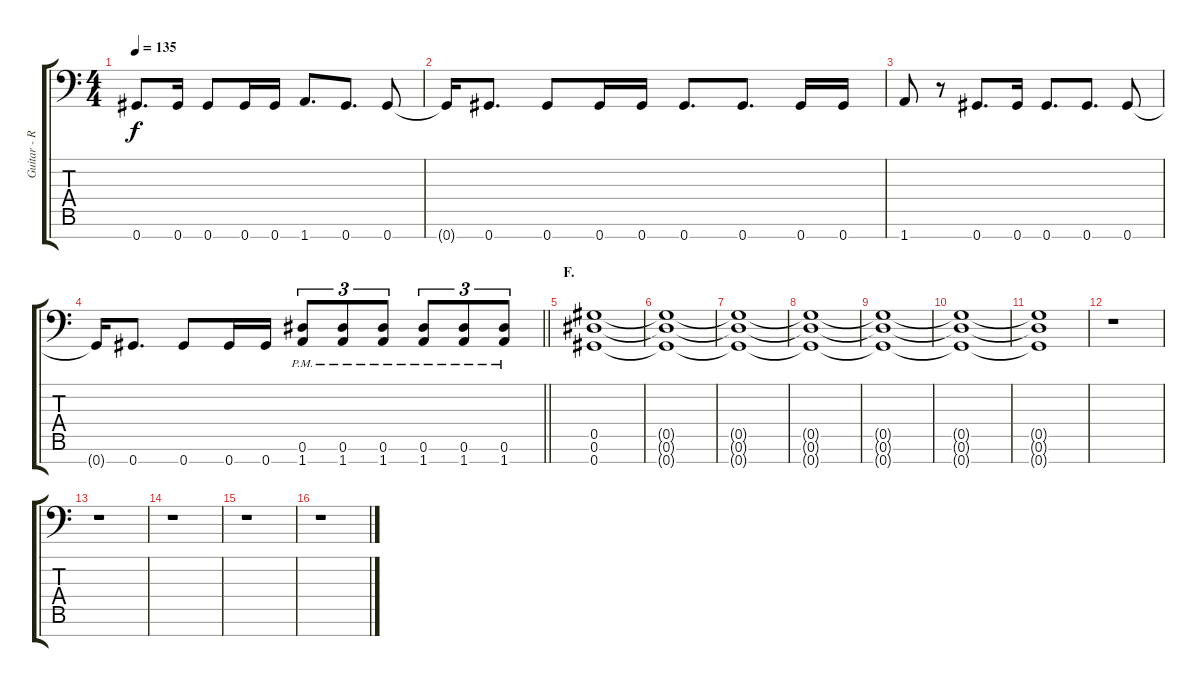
\track ("Guitar - Right" "Guitar - R") {instrument distortionguitar}
\staff {score tabs}
\tuning (Eb4 Bb3 F3 Db3 Ab2 Eb2 Ab1) {hide}
\ts (4 4)
\tempo 135
\clef f4
\ks c
0.7.8{d dy f} 0.7.16 0.7.8 0.7.16 0.7.16 1.7.8{d} 0.7.8{d} 0.7.8 |
0.7{t}.16 0.7.8{d} 0.7.8 0.7.16 0.7.16 0.7.8{d} 0.7.8{d} 0.7.16 0.7.16 |
1.7.8 r.8 0.7.8{d} 0.7.16 0.7.8{d} 0.7.8{d} 0.7.8 |
\barLineRight lightlight
0.7{t}.16 0.7.8{d} 0.7.8 0.7.16 0.7.16 (0.6{pm} 1.7{pm}).8{tu (3 2)} (0.6{pm} 1.7{pm}).8{tu (3 2)} (0.6{pm} 1.7{pm}).8{tu (3 2)} (0.6{pm} 1.7{pm}).8{tu (3 2)} (0.6{pm} 1.7{pm}).8{tu (3 2)} (0.6{pm} 1.7{pm}).8{tu (3 2)} |
\section ("" "F.")
(0.5 0.6 0.7).1{balance 8} |
(0.5{t} 0.6{t} 0.7{t}).1 |
(0.5{t} 0.6{t} 0.7{t}).1{volume 0} |
(0.5{t} 0.6{t} 0.7{t}).1 |
(0.5{t} 0.6{t} 0.7{t}).1 |
(0.5{t} 0.6{t} 0.7{t}).1 |
(0.5{t} 0.6{t} 0.7{t}).1 |
r.1 |
r.1 |
r.1 |
r.1 |
r.1
